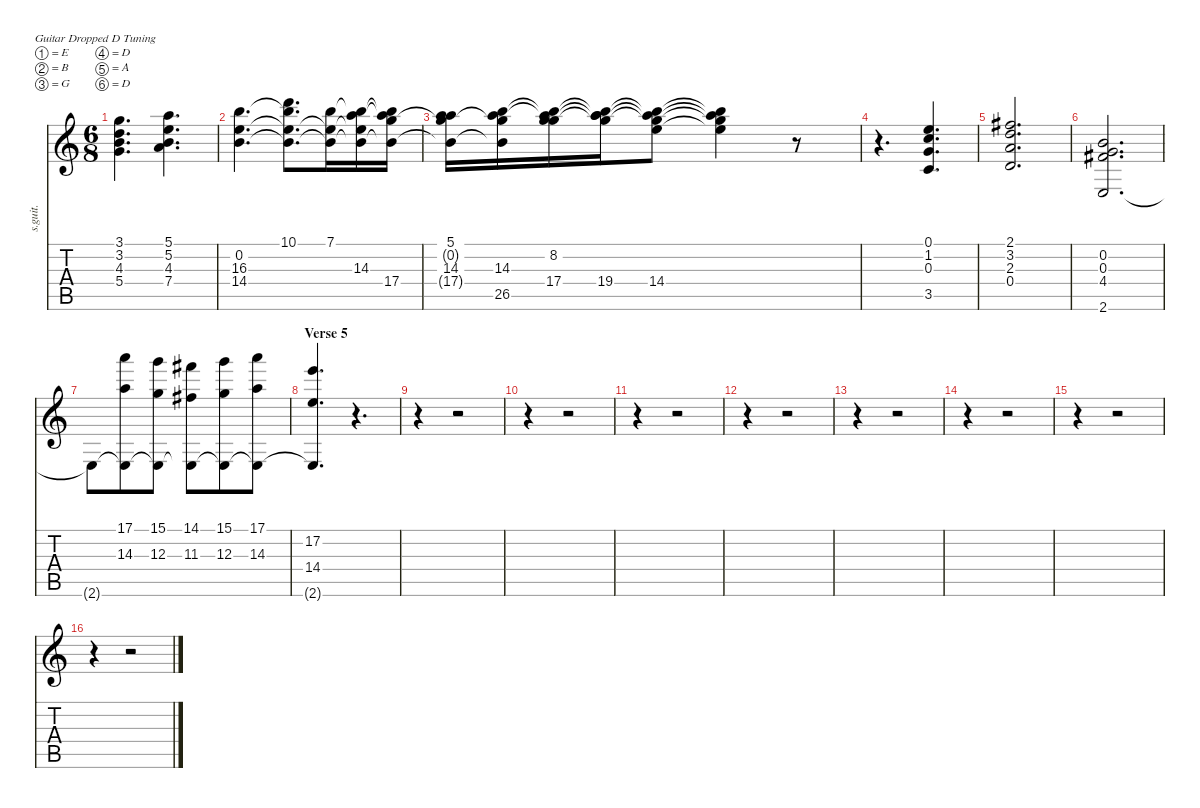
\defaultSystemsLayout 4
\hideDynamics
\bracketExtendMode nobrackets
\track ("Micheal Kamen - Horn" "s.guit.") {instrument frenchhorn}
\staff {score tabs}
\tuning (E4 B3 G3 D3 A2 D2)
\displaytranspose 12
\ts (6 8)
\tempo (71 hide)
\clef g2
\ks c
(3.1 3.2 4.3 5.4).4{d lyrics (0 "") lyrics (1 "") lyrics (2 "") lyrics (3 "") lyrics (4 "") dy mf} (5.1 5.2 4.3 7.4).4{d lyrics (0 "") lyrics (1 "") lyrics (2 "") lyrics (3 "") lyrics (4 "")} |
(0.2 16.3 14.4).4{d lyrics (0 "") lyrics (1 "") lyrics (2 "") lyrics (3 "") lyrics (4 "")} (10.1 0.2{t} 16.3{t} 14.4{t}).8{d lyrics (0 "") lyrics (1 "") lyrics (2 "") lyrics (3 "") lyrics (4 "")} (7.1 0.2{t} 14.4{t}).16{lyrics (0 "") lyrics (1 "") lyrics (2 "") lyrics (3 "") lyrics (4 "")} (7.1{t} 0.2{t} 14.3 14.4{t}).16{lyrics (0 "") lyrics (1 "") lyrics (2 "") lyrics (3 "") lyrics (4 "")} (7.1{t} 0.2{t} 14.3{t} 17.4).16{lyrics (0 "") lyrics (1 "") lyrics (2 "") lyrics (3 "") lyrics (4 "")} |
(5.1 0.2{t} 14.3 17.4{t}).16{lyrics (0 "") lyrics (1 "") lyrics (2 "") lyrics (3 "") lyrics (4 "")} (0.2{t} 14.3 17.4{t} 26.5).16{lyrics (0 "") lyrics (1 "") lyrics (2 "") lyrics (3 "") lyrics (4 "")} (8.2 14.3{t} 17.4 26.5{t}).16{lyrics (0 "") lyrics (1 "") lyrics (2 "") lyrics (3 "") lyrics (4 "")} (8.2{t} 14.3{t} 19.4 26.5{t}).16{lyrics (0 "") lyrics (1 "") lyrics (2 "") lyrics (3 "") lyrics (4 "")} (8.2{t} 14.3{t} 14.4 26.5{t}).8{lyrics (0 "") lyrics (1 "") lyrics (2 "") lyrics (3 "") lyrics (4 "")} (8.2{t} 14.3{t} 14.4{t} 26.5{t}).4{lyrics (0 "") lyrics (1 "") lyrics (2 "") lyrics (3 "") lyrics (4 "")} r.8 |
r.4{d} (0.1 1.2 0.3 3.5).4{d lyrics (0 "") lyrics (1 "") lyrics (2 "") lyrics (3 "") lyrics (4 "")} |
(2.1{acc #} 3.2 2.3 0.4).2{d lyrics (0 "") lyrics (1 "") lyrics (2 "") lyrics (3 "") lyrics (4 "")} |
(0.2 0.3 4.4{acc #} 2.6).2{d lyrics (0 "") lyrics (1 "") lyrics (2 "") lyrics (3 "") lyrics (4 "")} |
2.6{t}.8{lyrics (0 "") lyrics (1 "") lyrics (2 "") lyrics (3 "") lyrics (4 "")} (17.1 14.3 2.6{t}).8{lyrics (0 "") lyrics (1 "") lyrics (2 "") lyrics (3 "") lyrics (4 "")} (15.1 12.3 2.6{t}).8{lyrics (0 "") lyrics (1 "") lyrics (2 "") lyrics (3 "") lyrics (4 "")} (14.1{acc #} 11.3{acc #} 2.6{t}).8{lyrics (0 "") lyrics (1 "") lyrics (2 "") lyrics (3 "") lyrics (4 "")} (15.1 12.3 2.6{t}).8{lyrics (0 "") lyrics (1 "") lyrics (2 "") lyrics (3 "") lyrics (4 "")} (17.1 14.3 2.6{t}).8{lyrics (0 "") lyrics (1 "") lyrics (2 "") lyrics (3 "") lyrics (4 "")} |
\section ("" "Verse 5")
(17.2 14.4 2.6{t}).4{d lyrics (0 "") lyrics (1 "") lyrics (2 "") lyrics (3 "") lyrics (4 "")} r.4{d} |
r.4 r.2 |
r.4 r.2 |
r.4 r.2 |
r.4 r.2 |
r.4 r.2 |
r.4 r.2 |
r.4 r.2 |
r.4 r.2
